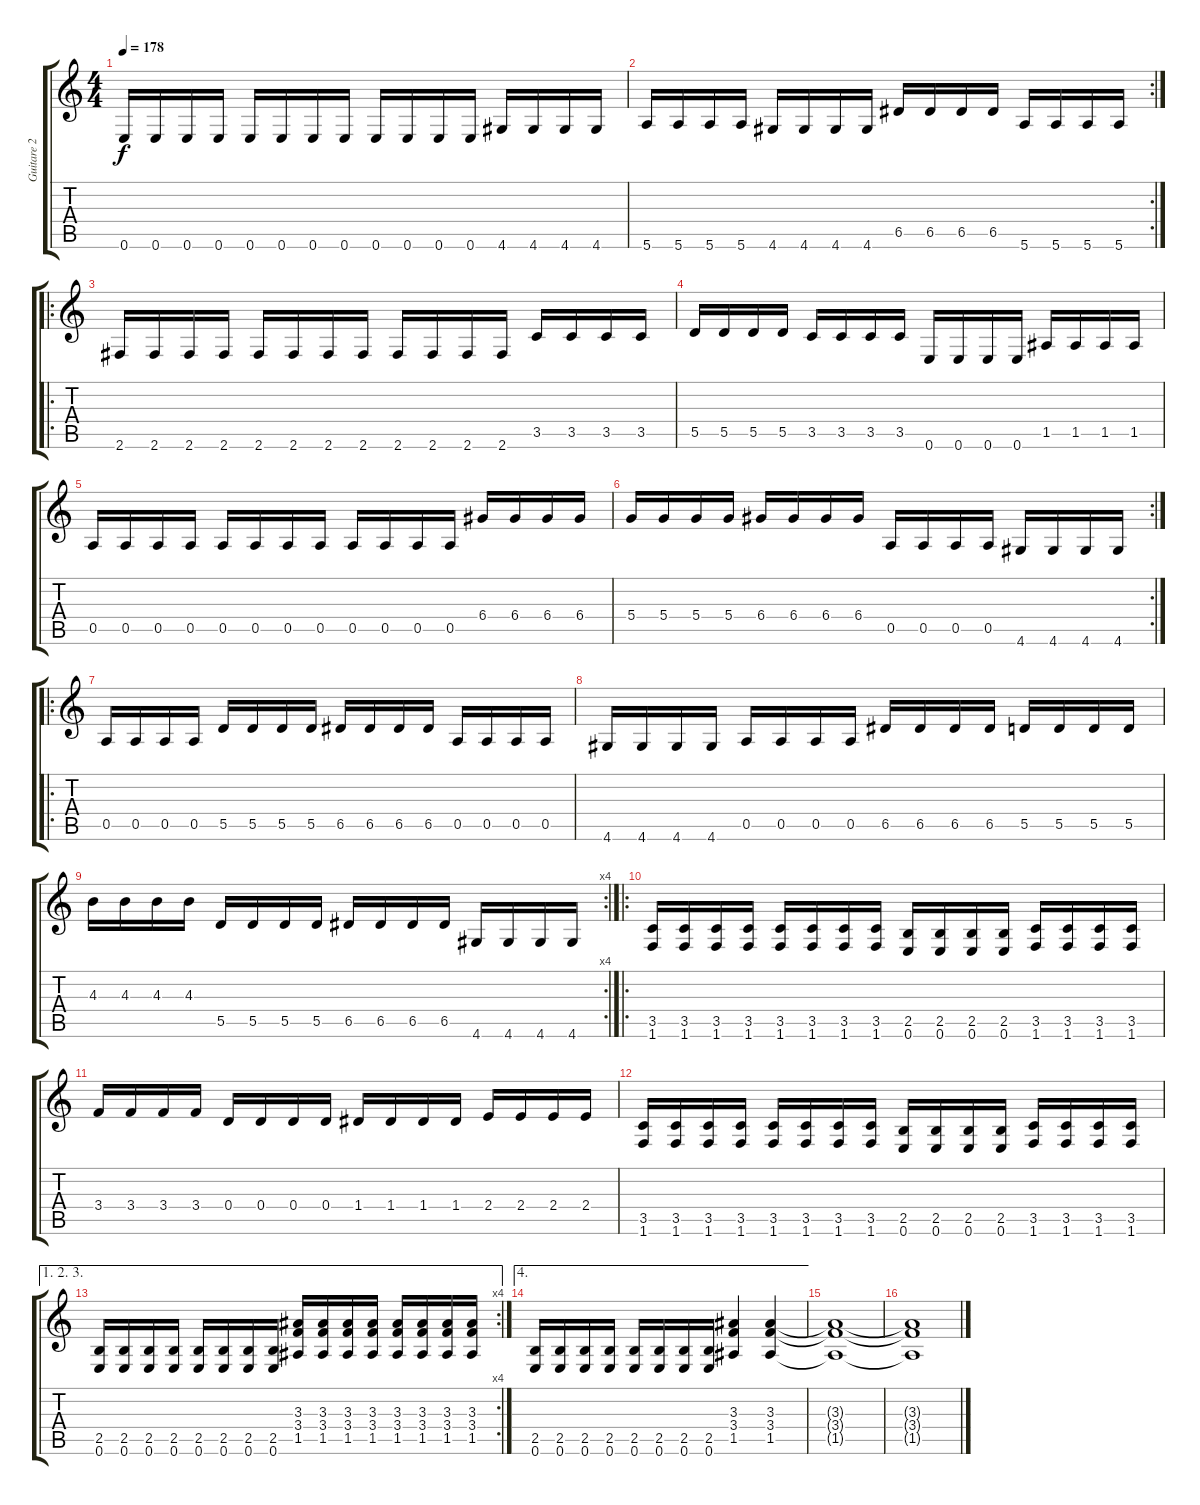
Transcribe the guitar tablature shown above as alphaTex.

\track ("Guitare 2" "Guitare 2") {instrument distortionguitar}
\staff {score tabs}
\tuning (E4 B3 G3 D3 A2 E2) {hide}
\ts (4 4)
\tempo 178
\clef g2
\ks c
0.6.16{dy f} 0.6.16 0.6.16 0.6.16 0.6.16 0.6.16 0.6.16 0.6.16 0.6.16 0.6.16 0.6.16 0.6.16 4.6.16 4.6.16 4.6.16 4.6.16 |
\rc 2
5.6.16 5.6.16 5.6.16 5.6.16 4.6.16 4.6.16 4.6.16 4.6.16 6.5.16 6.5.16 6.5.16 6.5.16 5.6.16 5.6.16 5.6.16 5.6.16 |
\ro
2.6.16 2.6.16 2.6.16 2.6.16 2.6.16 2.6.16 2.6.16 2.6.16 2.6.16 2.6.16 2.6.16 2.6.16 3.5.16 3.5.16 3.5.16 3.5.16 |
5.5.16 5.5.16 5.5.16 5.5.16 3.5.16 3.5.16 3.5.16 3.5.16 0.6.16 0.6.16 0.6.16 0.6.16 1.5.16 1.5.16 1.5.16 1.5.16 |
0.5.16 0.5.16 0.5.16 0.5.16 0.5.16 0.5.16 0.5.16 0.5.16 0.5.16 0.5.16 0.5.16 0.5.16 6.4.16 6.4.16 6.4.16 6.4.16 |
\rc 2
5.4.16 5.4.16 5.4.16 5.4.16 6.4.16 6.4.16 6.4.16 6.4.16 0.5.16 0.5.16 0.5.16 0.5.16 4.6.16 4.6.16 4.6.16 4.6.16 |
\ro
0.5.16 0.5.16 0.5.16 0.5.16 5.5.16 5.5.16 5.5.16 5.5.16 6.5.16 6.5.16 6.5.16 6.5.16 0.5.16 0.5.16 0.5.16 0.5.16 |
4.6.16 4.6.16 4.6.16 4.6.16 0.5.16 0.5.16 0.5.16 0.5.16 6.5.16 6.5.16 6.5.16 6.5.16 5.5.16 5.5.16 5.5.16 5.5.16 |
\rc 4
4.3.16 4.3.16 4.3.16 4.3.16 5.5.16 5.5.16 5.5.16 5.5.16 6.5.16 6.5.16 6.5.16 6.5.16 4.6.16 4.6.16 4.6.16 4.6.16 |
\ro
(3.5 1.6).16 (3.5 1.6).16 (3.5 1.6).16 (3.5 1.6).16 (3.5 1.6).16 (3.5 1.6).16 (3.5 1.6).16 (3.5 1.6).16 (2.5 0.6).16 (2.5 0.6).16 (2.5 0.6).16 (2.5 0.6).16 (3.5 1.6).16 (3.5 1.6).16 (3.5 1.6).16 (3.5 1.6).16 |
3.4.16 3.4.16 3.4.16 3.4.16 0.4.16 0.4.16 0.4.16 0.4.16 1.4.16 1.4.16 1.4.16 1.4.16 2.4.16 2.4.16 2.4.16 2.4.16 |
(3.5 1.6).16 (3.5 1.6).16 (3.5 1.6).16 (3.5 1.6).16 (3.5 1.6).16 (3.5 1.6).16 (3.5 1.6).16 (3.5 1.6).16 (2.5 0.6).16 (2.5 0.6).16 (2.5 0.6).16 (2.5 0.6).16 (3.5 1.6).16 (3.5 1.6).16 (3.5 1.6).16 (3.5 1.6).16 |
\ae (1 2 3)
\rc 4
(2.5 0.6).16 (2.5 0.6).16 (2.5 0.6).16 (2.5 0.6).16 (2.5 0.6).16 (2.5 0.6).16 (2.5 0.6).16 (2.5 0.6).16 (3.3 3.4 1.5).16 (3.3 3.4 1.5).16 (3.3 3.4 1.5).16 (3.3 3.4 1.5).16 (3.3 3.4 1.5).16 (3.3 3.4 1.5).16 (3.3 3.4 1.5).16 (3.3 3.4 1.5).16 |
\ae 4
(2.5 0.6).16 (2.5 0.6).16 (2.5 0.6).16 (2.5 0.6).16 (2.5 0.6).16 (2.5 0.6).16 (2.5 0.6).16 (2.5 0.6).16 (3.3 3.4 1.5).4 (3.3 3.4 1.5).4 |
(3.3{t} 3.4{t} 1.5{t}).1 |
(3.3{t} 3.4{t} 1.5{t}).1
